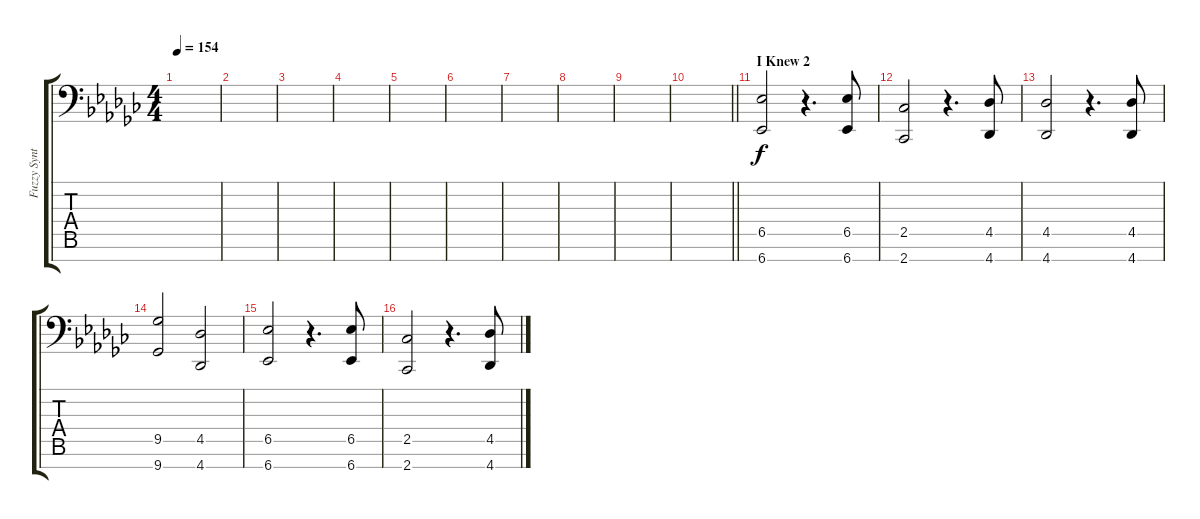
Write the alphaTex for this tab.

\track ("Fuzzy Synth" "Fuzzy Synt") {instrument lead2sawtooth}
\staff {score tabs}
\tuning (E4 B3 G3 D3 A2 E2 A1) {hide}
\ts (4 4)
\tempo 154
\clef f4
\ks gb
|
|
|
|
|
|
|
|
|
\barLineRight lightlight
|
\section ("" "I Knew 2")
(6.5 6.7).2 r.4{d} (6.5 6.7).8 |
(2.5 2.7).2 r.4{d} (4.5 4.7).8 |
(4.5 4.7).2 r.4{d} (4.5 4.7).8 |
(9.5 9.7).2 (4.5 4.7).2 |
(6.5 6.7).2 r.4{d} (6.5 6.7).8 |
(2.5 2.7).2 r.4{d} (4.5 4.7).8
